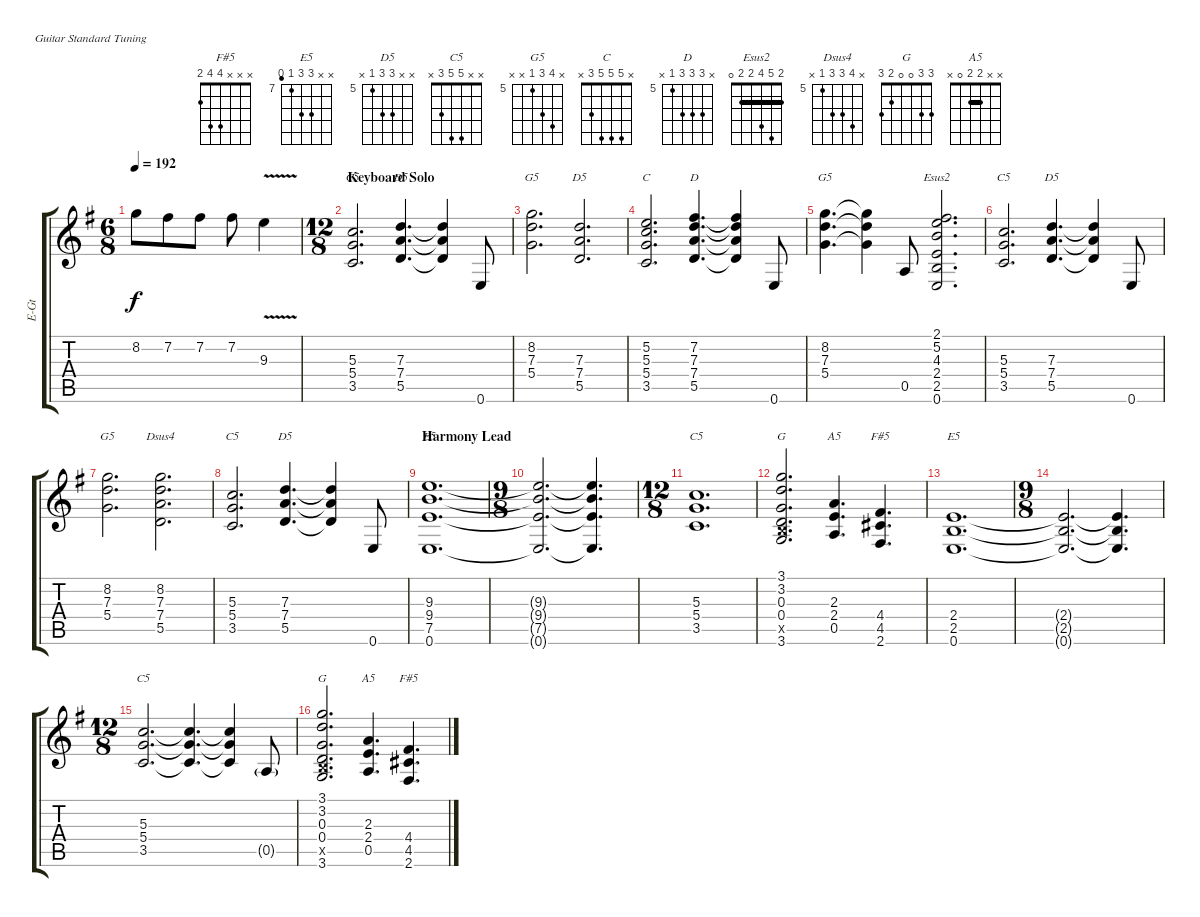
\defaultSystemsLayout 4
\bracketExtendMode groupsimilarinstruments
\otherSystemsTrackNameOrientation horizontal
\track ("Rhythm Guitar I" "E-Gt") {multiBarRest instrument distortionguitar}
\staff {score tabs}
\tuning (E4 B3 G3 D3 A2 E2)
\chord ("F#5" x x x 4 4 2) {showfingering false}
\chord ("E5" x x x 2 2 0) {showfingering false barre 2}
\chord ("D5" x x 7 7 5 x) {firstfret 5 showfingering false}
\chord ("C5" x x 5 5 3 x) {showfingering false}
\chord ("G5" x 8 7 5 x x) {firstfret 5 showfingering false}
\chord ("C" x 5 5 5 3 x) {showfingering false}
\chord ("D" x 7 7 7 5 x) {firstfret 5 showfingering false}
\chord ("Esus2" 2 5 4 2 2 0) {showfingering false barre (2 2)}
\chord ("Dsus4" x 8 7 7 5 x) {firstfret 5 showfingering false}
\chord ("E5" x x 9 9 7 6) {firstfret 7 showfingering false}
\chord ("G" 3 3 0 0 2 3) {showfingering false}
\chord ("A5" x x 2 2 0 x) {showfingering false barre 2}
\ts (6 8)
\tempo 192
\clef g2
\ks g
8.2{acc forcenatural}.8{dy f beam Down} 7.2{acc #}.8{beam Down} 7.2{acc #}.8{beam Down} 7.2{acc #}.8{beam Down} 9.3{v acc forcenatural}.4{beam Down} |
\ts (12 8)
\beaming (8 3 3 3 3)
\section ("" "Keyboard Solo")
(5.3{acc forcenatural} 5.4{acc forcenatural} 3.5{acc forcenatural}).2{d ch "C5" beam Up} (5.5{acc forcenatural} 7.4{acc forcenatural} 7.3{acc forcenatural}).4{d ch "D5" beam Up} (5.5{t acc forcenatural} 7.4{t acc forcenatural} 7.3{t acc forcenatural}).4{beam Up} 0.6{acc forcenatural}.8{beam Up} |
(5.4{acc forcenatural} 7.3{acc forcenatural} 8.2{acc forcenatural}).2{d ch "G5" beam Down} (7.3{acc forcenatural} 7.4{acc forcenatural} 5.5{acc forcenatural}).2{d ch "D5" beam Up} |
(5.2{acc forcenatural} 5.3{acc forcenatural} 5.4{acc forcenatural} 3.5{acc forcenatural}).2{d ch "C" beam Up} (5.5{acc forcenatural} 7.4{acc forcenatural} 7.3{acc forcenatural} 7.2{acc #}).4{d ch "D" beam Up} (5.5{t acc forcenatural} 7.4{t acc forcenatural} 7.3{t acc forcenatural} 7.2{t acc #}).4{beam Up} 0.6{acc forcenatural}.8{beam Up} |
(5.4{acc forcenatural} 7.3{acc forcenatural} 8.2{acc forcenatural}).4{d ch "G5" beam Down} (8.2{t acc forcenatural} 7.3{t acc forcenatural} 5.4{t acc forcenatural}).4{beam Down} 0.5{acc forcenatural}.8{beam Up} (0.6{acc forcenatural} 2.5{acc forcenatural} 2.4{acc forcenatural} 4.3{acc forcenatural} 5.2{acc forcenatural} 2.1{acc #}).2{d ch "Esus2" beam Up} |
(5.3{acc forcenatural} 5.4{acc forcenatural} 3.5{acc forcenatural}).2{d ch "C5" beam Up} (5.5{acc forcenatural} 7.4{acc forcenatural} 7.3{acc forcenatural}).4{d ch "D5" beam Up} (5.5{t acc forcenatural} 7.4{t acc forcenatural} 7.3{t acc forcenatural}).4{beam Up} 0.6{acc forcenatural}.8{beam Up} |
(5.4{acc forcenatural} 7.3{acc forcenatural} 8.2{acc forcenatural}).2{d ch "G5" beam Down} (5.5{acc forcenatural} 7.4{acc forcenatural} 7.3{acc forcenatural} 8.2{acc forcenatural}).2{d ch "Dsus4" beam Down} |
(5.3{acc forcenatural} 5.4{acc forcenatural} 3.5{acc forcenatural}).2{d ch "C5" beam Up} (5.5{acc forcenatural} 7.4{acc forcenatural} 7.3{acc forcenatural}).4{d ch "D5" beam Up} (5.5{t acc forcenatural} 7.4{t acc forcenatural} 7.3{t acc forcenatural}).4{beam Up} 0.6{acc forcenatural}.8{beam Up} |
\section ("" "Harmony Lead")
(0.6{acc forcenatural} 7.5{acc forcenatural} 9.4{acc forcenatural} 9.3{acc forcenatural}).1{d ch "E5" beam Up} |
\ts (9 8)
\beaming (8 3 3 3 3)
(9.4{t acc forcenatural} 7.5{t acc forcenatural} 0.6{t acc forcenatural} 9.3{t acc forcenatural}).2{d beam Up} (0.6{t acc forcenatural} 7.5{t acc forcenatural} 9.4{t acc forcenatural} 9.3{t acc forcenatural}).4{d beam Up} |
\ts (12 8)
\beaming (8 3 3 3 3)
(3.5{acc forcenatural} 5.4{acc forcenatural} 5.3{acc forcenatural}).1{d ch "C5" beam Up} |
(3.6{acc forcenatural} 2.5{x acc forcenatural} 0.4{acc forcenatural} 3.1{acc forcenatural} 3.2{acc forcenatural} 0.3{acc forcenatural}).2{d ch "G" beam Up} (0.5{acc forcenatural} 2.4{acc forcenatural} 2.3{acc forcenatural}).4{d ch "A5" beam Up} (4.5{acc #} 2.6{acc #} 4.4{acc #}).4{d ch "F#5" beam Up} |
(0.6{acc forcenatural} 2.5{acc forcenatural} 2.4{acc forcenatural}).1{d ch "E5" beam Up} |
\ts (9 8)
\beaming (8 3 3 3 3)
(2.4{t acc forcenatural} 2.5{t acc forcenatural} 0.6{t acc forcenatural}).2{d beam Up} (0.6{t acc forcenatural} 2.5{t acc forcenatural} 2.4{t acc forcenatural}).4{d beam Up} |
\ts (12 8)
\beaming (8 3 3 3 3)
(3.5{acc forcenatural} 5.4{acc forcenatural} 5.3{acc forcenatural}).2{d ch "C5" beam Up} (5.3{t acc forcenatural} 5.4{t acc forcenatural} 3.5{t acc forcenatural}).4{d beam Up} (3.5{t acc forcenatural} 5.4{t acc forcenatural} 5.3{t acc forcenatural}).4{beam Up} 0.5{g acc forcenatural}.8{beam Up} |
(3.6{acc forcenatural} 2.5{x acc forcenatural} 0.4{acc forcenatural} 3.1{acc forcenatural} 3.2{acc forcenatural} 0.3{acc forcenatural}).2{d ch "G" beam Up} (0.5{acc forcenatural} 2.4{acc forcenatural} 2.3{acc forcenatural}).4{d ch "A5" beam Up} (4.5{acc #} 2.6{acc #} 4.4{acc #}).4{d ch "F#5" beam Up}
